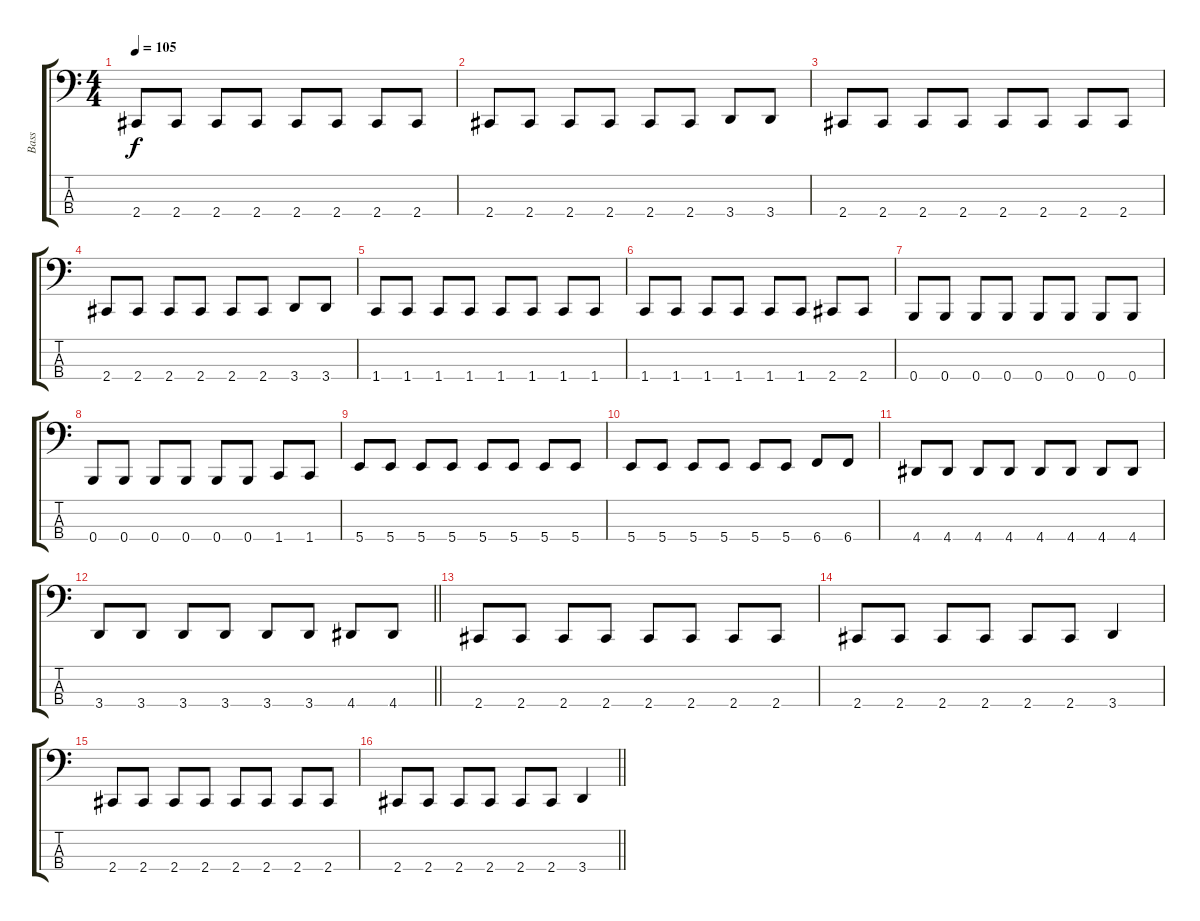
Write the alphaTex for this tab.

\track ("Bass" "Bass") {instrument electricbassfinger}
\staff {score tabs}
\tuning (D2 A1 E1 B0) {hide}
\ts (4 4)
\tempo 105
\clef f4
\ks c
2.4.8{dy f} 2.4.8 2.4.8 2.4.8 2.4.8 2.4.8 2.4.8 2.4.8 |
2.4.8 2.4.8 2.4.8 2.4.8 2.4.8 2.4.8 3.4.8 3.4.8 |
2.4.8 2.4.8 2.4.8 2.4.8 2.4.8 2.4.8 2.4.8 2.4.8 |
2.4.8 2.4.8 2.4.8 2.4.8 2.4.8 2.4.8 3.4.8 3.4.8 |
1.4.8 1.4.8 1.4.8 1.4.8 1.4.8 1.4.8 1.4.8 1.4.8 |
1.4.8 1.4.8 1.4.8 1.4.8 1.4.8 1.4.8 2.4.8 2.4.8 |
0.4.8 0.4.8 0.4.8 0.4.8 0.4.8 0.4.8 0.4.8 0.4.8 |
0.4.8 0.4.8 0.4.8 0.4.8 0.4.8 0.4.8 1.4.8 1.4.8 |
5.4.8 5.4.8 5.4.8 5.4.8 5.4.8 5.4.8 5.4.8 5.4.8 |
5.4.8 5.4.8 5.4.8 5.4.8 5.4.8 5.4.8 6.4.8 6.4.8 |
4.4.8 4.4.8 4.4.8 4.4.8 4.4.8 4.4.8 4.4.8 4.4.8 |
\barLineRight lightlight
3.4.8 3.4.8 3.4.8 3.4.8 3.4.8 3.4.8 4.4.8 4.4.8 |
\section ("" "")
2.4.8 2.4.8 2.4.8 2.4.8 2.4.8 2.4.8 2.4.8 2.4.8 |
2.4.8 2.4.8 2.4.8 2.4.8 2.4.8 2.4.8 3.4.4 |
2.4.8 2.4.8 2.4.8 2.4.8 2.4.8 2.4.8 2.4.8 2.4.8 |
\barLineRight lightlight
2.4.8 2.4.8 2.4.8 2.4.8 2.4.8 2.4.8 3.4.4
